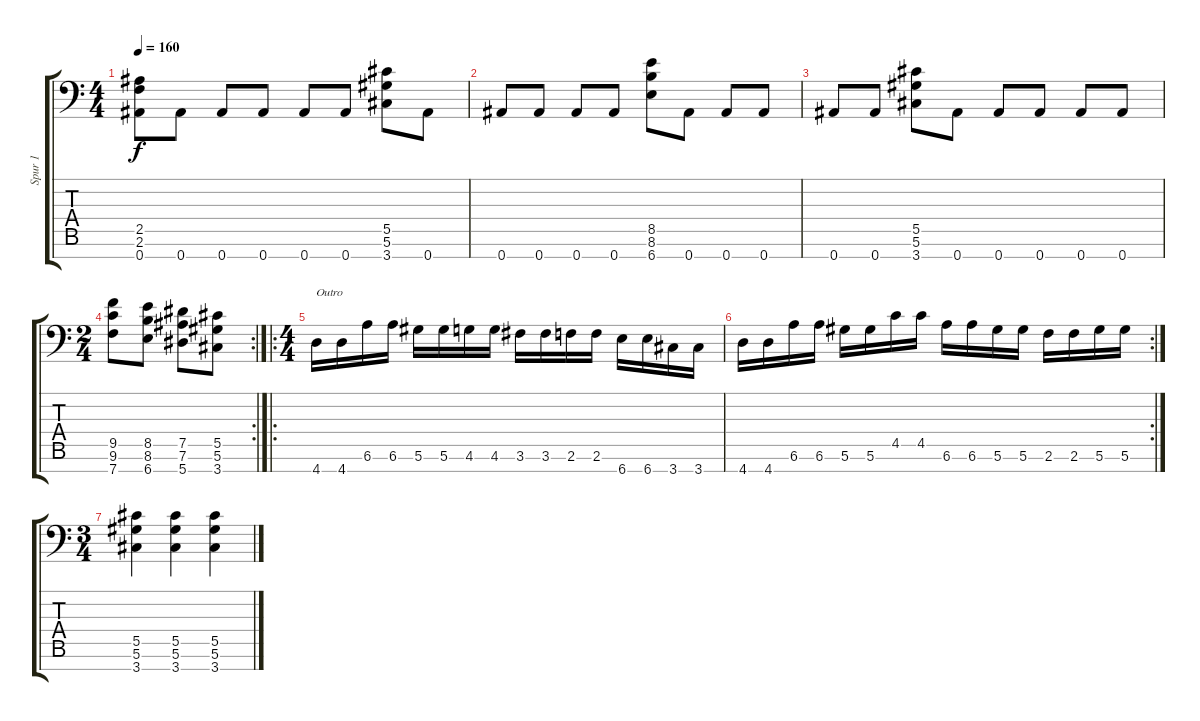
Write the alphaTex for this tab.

\track ("Spur 1" "Spur 1") {instrument distortionguitar}
\staff {score tabs}
\tuning (Eb4 Bb3 Gb3 Db3 Ab2 Eb2 Bb1) {hide}
\ts (4 4)
\tempo 160
\clef f4
\ks c
(2.5 2.6 0.7).8{dy f} 0.7.8 0.7.8 0.7.8 0.7.8 0.7.8 (5.5 5.6 3.7).8 0.7.8 |
0.7.8 0.7.8 0.7.8 0.7.8 (8.5 8.6 6.7).8 0.7.8 0.7.8 0.7.8 |
0.7.8 0.7.8 (5.5 5.6 3.7).8 0.7.8 0.7.8 0.7.8 0.7.8 0.7.8 |
\rc 2
\ts (2 4)
(9.5 9.6 7.7).8 (8.5 8.6 6.7).8 (7.5 7.6 5.7).8 (5.5 5.6 3.7).8 |
\ro
\ts (4 4)
4.7.16{txt "Outro"} 4.7.16 6.6.16 6.6.16 5.6.16 5.6.16 4.6.16 4.6.16 3.6.16 3.6.16 2.6.16 2.6.16 6.7.16 6.7.16 3.7.16 3.7.16 |
\rc 2
4.7.16 4.7.16 6.6.16 6.6.16 5.6.16 5.6.16 4.5.16 4.5.16 6.6.16 6.6.16 5.6.16 5.6.16 2.6.16 2.6.16 5.6.16 5.6.16 |
\ts (3 4)
(5.5 5.6 3.7).4 (5.5 5.6 3.7).4 (5.5 5.6 3.7).4
